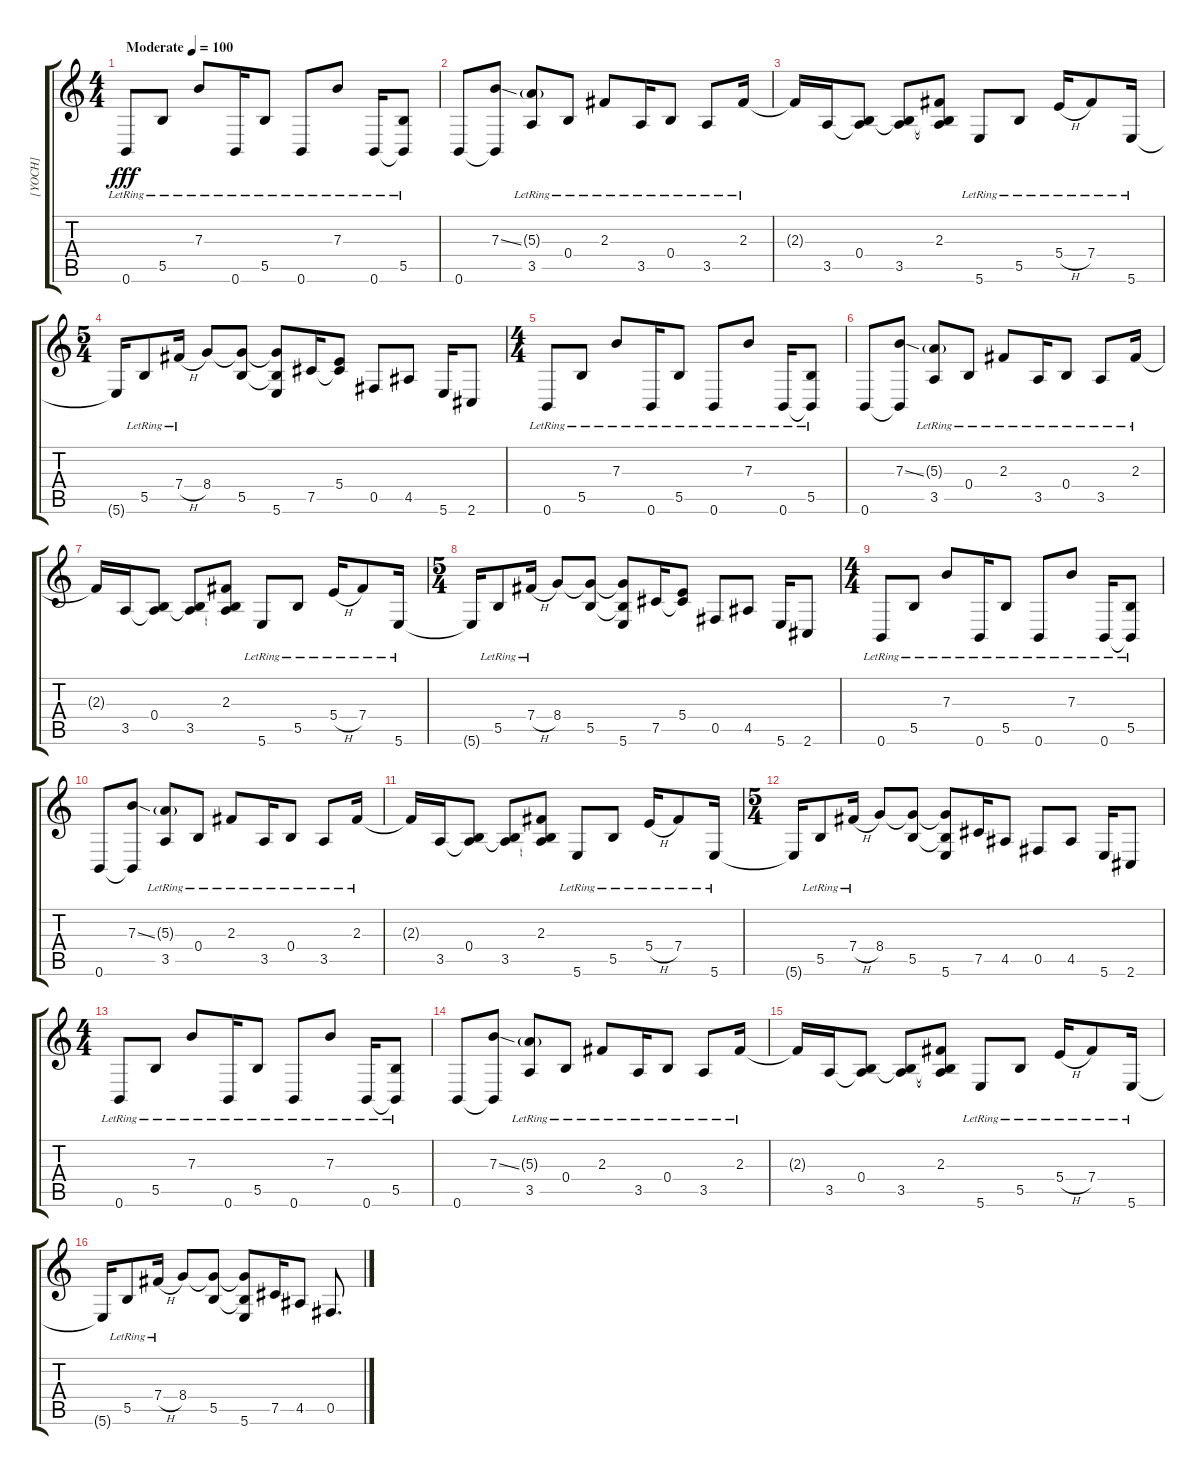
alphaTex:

\track ("[YOCH]" "[YOCH]") {instrument overdrivenguitar}
\staff {score tabs}
\tuning (Db4 Ab3 E3 B2 Gb2 B1) {hide}
\ts (4 4)
\tempo (100 "Moderate")
\clef g2
\ks c
0.6{lr}.8{dy fff instrument electricguitarjazz} 5.5{lr}.8 7.3{lr}.8 0.6{lr}.16 5.5{lr}.8 0.6{lr}.8 7.3{lr}.8 0.6{lr}.16 (5.5{lr} 0.6{t}).8 |
0.6.8 (7.3{ss} 0.6{t}).8 (5.3{g} 3.5{lr}).8 0.4{lr}.8 2.3{lr}.8 3.5{lr}.16 0.4{lr}.8 3.5{lr}.8 2.3{lr}.16 |
2.3{t}.16 3.5.16 (0.4 3.5{t}).8 (0.4{t} 3.5).8 (2.3 0.4{t} 3.5{t}).8 5.6{lr}.8 5.5{lr}.8 5.4{h lr}.16 7.4{lr}.8 5.6{lr}.16 |
\ts (5 4)
5.6{t}.16 5.5{lr}.8 7.4{h lr}.16 8.4.8 (8.4{t} 5.5).8 (8.4{t} 5.5{t} 5.6).8 7.5.16 (5.4 7.5{t}).8 0.5.8 4.5.8 5.6.16 2.6.8 |
\ts (4 4)
0.6{lr}.8 5.5{lr}.8 7.3{lr}.8 0.6{lr}.16 5.5{lr}.8 0.6{lr}.8 7.3{lr}.8 0.6{lr}.16 (5.5{lr} 0.6{t}).8 |
0.6.8 (7.3{ss} 0.6{t}).8 (5.3{g} 3.5{lr}).8 0.4{lr}.8 2.3{lr}.8 3.5{lr}.16 0.4{lr}.8 3.5{lr}.8 2.3{lr}.16 |
2.3{t}.16 3.5.16 (0.4 3.5{t}).8 (0.4{t} 3.5).8 (2.3 0.4{t} 3.5{t}).8 5.6{lr}.8 5.5{lr}.8 5.4{h lr}.16 7.4{lr}.8 5.6{lr}.16 |
\ts (5 4)
5.6{t}.16 5.5{lr}.8 7.4{h lr}.16 8.4.8 (8.4{t} 5.5).8 (8.4{t} 5.5{t} 5.6).8 7.5.16{instrument overdrivenguitar} (5.4 7.5{t}).8 0.5.8 4.5.8 5.6.16 2.6.8 |
\ts (4 4)
0.6{lr}.8{instrument electricguitarjazz} 5.5{lr}.8 7.3{lr}.8 0.6{lr}.16 5.5{lr}.8 0.6{lr}.8 7.3{lr}.8 0.6{lr}.16 (5.5{lr} 0.6{t}).8 |
0.6.8 (7.3{ss} 0.6{t}).8 (5.3{g} 3.5{lr}).8 0.4{lr}.8 2.3{lr}.8 3.5{lr}.16 0.4{lr}.8 3.5{lr}.8 2.3{lr}.16 |
2.3{t}.16 3.5.16 (0.4 3.5{t}).8 (0.4{t} 3.5).8 (2.3 0.4{t} 3.5{t}).8 5.6{lr}.8 5.5{lr}.8 5.4{h lr}.16 7.4{lr}.8 5.6{lr}.16 |
\ts (5 4)
5.6{t}.16 5.5{lr}.8 7.4{h lr}.16 8.4.8 (8.4{t} 5.5).8 (8.4{t} 5.5{t} 5.6).8 7.5.16{instrument overdrivenguitar} 4.5.8 0.5.8 4.5.8 5.6.16 2.6.8 |
\ts (4 4)
0.6{lr}.8{instrument electricguitarjazz} 5.5{lr}.8 7.3{lr}.8 0.6{lr}.16 5.5{lr}.8 0.6{lr}.8 7.3{lr}.8 0.6{lr}.16 (5.5{lr} 0.6{t}).8 |
0.6.8 (7.3{ss} 0.6{t}).8 (5.3{g} 3.5{lr}).8 0.4{lr}.8 2.3{lr}.8 3.5{lr}.16 0.4{lr}.8 3.5{lr}.8 2.3{lr}.16 |
2.3{t}.16 3.5.16 (0.4 3.5{t}).8 (0.4{t} 3.5).8 (2.3 0.4{t} 3.5{t}).8 5.6{lr}.8 5.5{lr}.8 5.4{h lr}.16 7.4{lr}.8 5.6{lr}.16 |
5.6{t}.16 5.5{lr}.8 7.4{h lr}.16 8.4.8 (8.4{t} 5.5).8 (8.4{t} 5.5{t} 5.6).8 7.5.16{instrument overdrivenguitar} 4.5.8 0.5.8{d}
